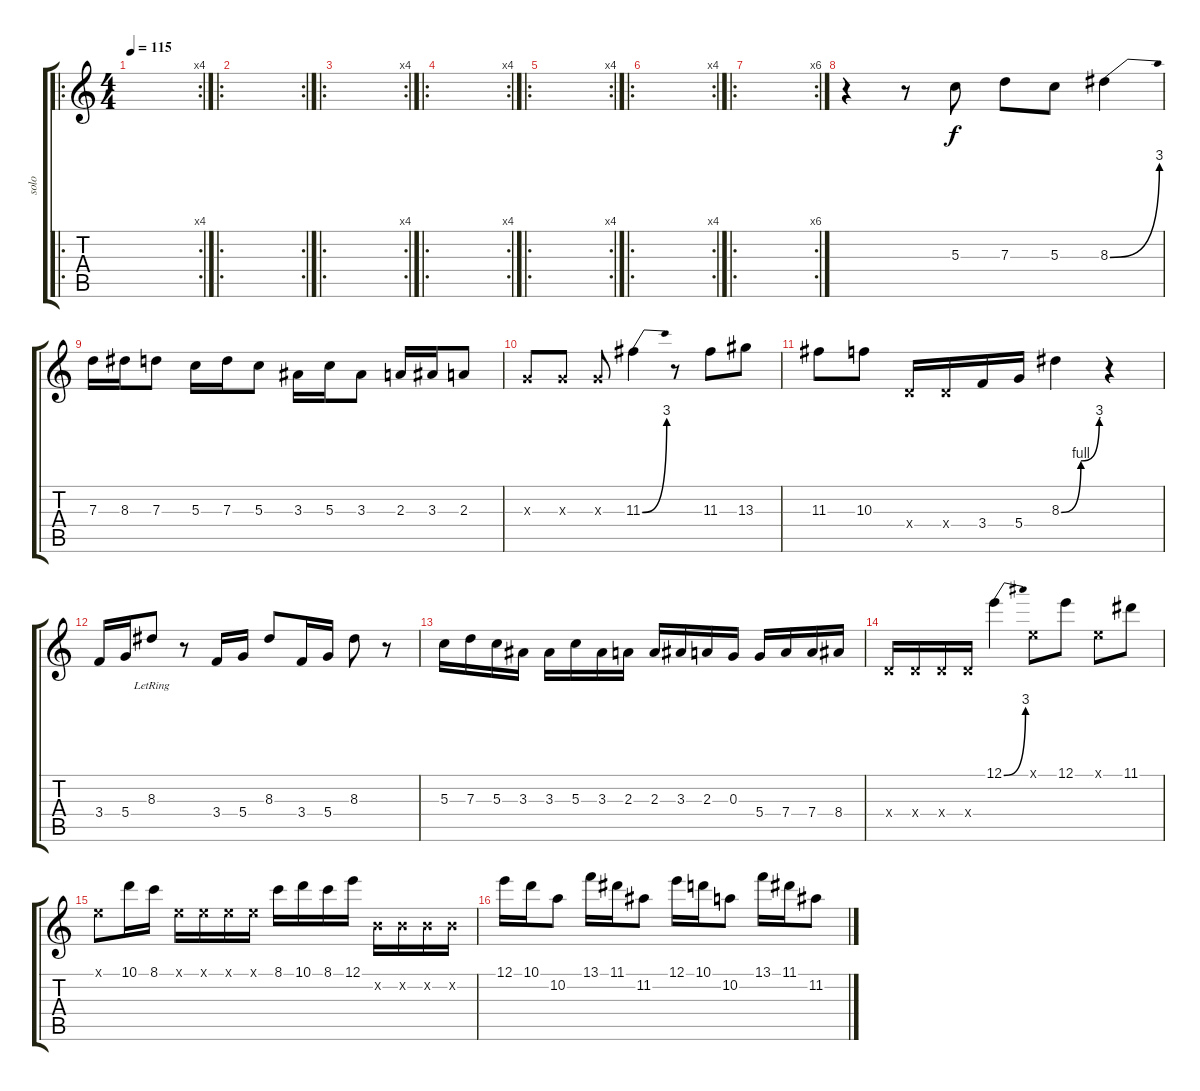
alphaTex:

\track ("solo" "solo") {instrument overdrivenguitar}
\staff {score tabs}
\tuning (E4 B3 G3 D3 A2 E2) {hide}
\ro
\rc 4
\ts (4 4)
\tempo 115
\clef g2
\ks c
|
\ro
\rc 2
|
\ro
\rc 4
|
\ro
\rc 4
|
\ro
\rc 4
|
\ro
\rc 4
|
\ro
\rc 6
|
r.4 r.8 5.3.8 7.3.8 5.3.8 8.3{be (bend 0 0 60 12)}.4 |
7.3.16 8.3.16 7.3.8 5.3.16 7.3.16 5.3.8 3.3.16 5.3.16 3.3.8 2.3.16 3.3.16 2.3.8 |
0.3{x}.8 0.3{x}.8 0.3{x}.8 11.3{be (bend 0 0 60 12)}.4 r.8 11.3.8 13.3.8 |
11.3.8 10.3.8 0.4{x}.16 0.4{x}.16 3.4.16 5.4.16 8.3{be (custom 0 0 30 4 58 12 60 12)}.4 r.4 |
3.4.16 5.4.16 8.3{lr}.8 r.8 3.4.16 5.4.16 8.3.8 3.4.16 5.4.16 8.3.8 r.8 |
5.3.16 7.3.16 5.3.16 3.3.16 3.3.16 5.3.16 3.3.16 2.3.16 2.3.16 3.3.16 2.3.16 0.3.16 5.4.16 7.4.16 7.4.16 8.4.16 |
0.4{x}.16 0.4{x}.16 0.4{x}.16 0.4{x}.16 12.1{be (bend 0 0 60 12)}.4 0.1{x}.8 12.1.8 0.1{x}.8 11.1.8 |
0.1{x}.8 10.1.16 8.1.16 0.1{x}.16 0.1{x}.16 0.1{x}.16 0.1{x}.16 8.1.16 10.1.16 8.1.16 12.1.16 0.2{x}.16 0.2{x}.16 0.2{x}.16 0.2{x}.16 |
12.1.16 10.1.16 10.2.8 13.1.16 11.1.16 11.2.8 12.1.16 10.1.16 10.2.8 13.1.16 11.1.16 11.2.8
